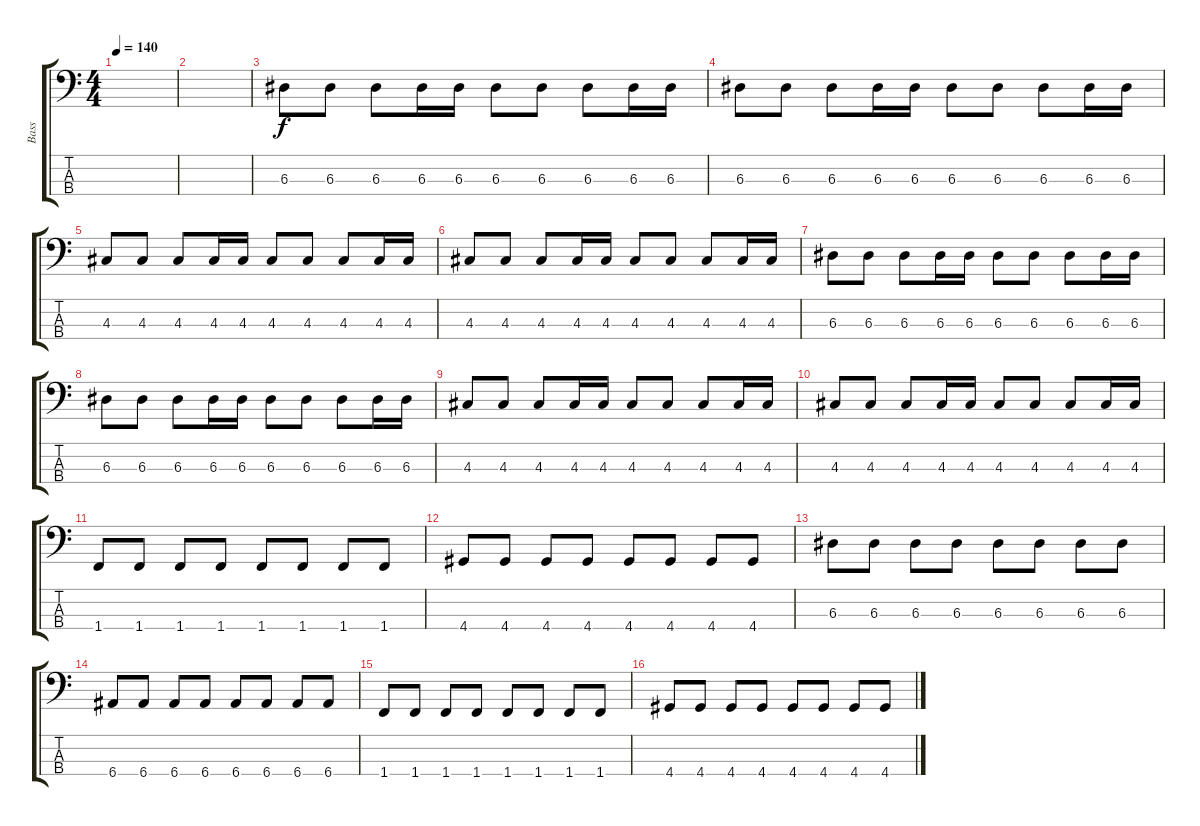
\track ("Bass" "Bass") {instrument electricbassfinger}
\staff {score tabs}
\tuning (G2 D2 A1 E1) {hide}
\ts (4 4)
\tempo 140
\clef f4
\ks c
|
|
6.3.8 6.3.8 6.3.8 6.3.16 6.3.16 6.3.8 6.3.8 6.3.8 6.3.16 6.3.16 |
6.3.8 6.3.8 6.3.8 6.3.16 6.3.16 6.3.8 6.3.8 6.3.8 6.3.16 6.3.16 |
4.3.8 4.3.8 4.3.8 4.3.16 4.3.16 4.3.8 4.3.8 4.3.8 4.3.16 4.3.16 |
4.3.8 4.3.8 4.3.8 4.3.16 4.3.16 4.3.8 4.3.8 4.3.8 4.3.16 4.3.16 |
6.3.8 6.3.8 6.3.8 6.3.16 6.3.16 6.3.8 6.3.8 6.3.8 6.3.16 6.3.16 |
6.3.8 6.3.8 6.3.8 6.3.16 6.3.16 6.3.8 6.3.8 6.3.8 6.3.16 6.3.16 |
4.3.8 4.3.8 4.3.8 4.3.16 4.3.16 4.3.8 4.3.8 4.3.8 4.3.16 4.3.16 |
4.3.8 4.3.8 4.3.8 4.3.16 4.3.16 4.3.8 4.3.8 4.3.8 4.3.16 4.3.16 |
1.4.8 1.4.8 1.4.8 1.4.8 1.4.8 1.4.8 1.4.8 1.4.8 |
4.4.8 4.4.8 4.4.8 4.4.8 4.4.8 4.4.8 4.4.8 4.4.8 |
6.3.8 6.3.8 6.3.8 6.3.8 6.3.8 6.3.8 6.3.8 6.3.8 |
6.4.8 6.4.8 6.4.8 6.4.8 6.4.8 6.4.8 6.4.8 6.4.8 |
1.4.8 1.4.8 1.4.8 1.4.8 1.4.8 1.4.8 1.4.8 1.4.8 |
4.4.8 4.4.8 4.4.8 4.4.8 4.4.8 4.4.8 4.4.8 4.4.8
